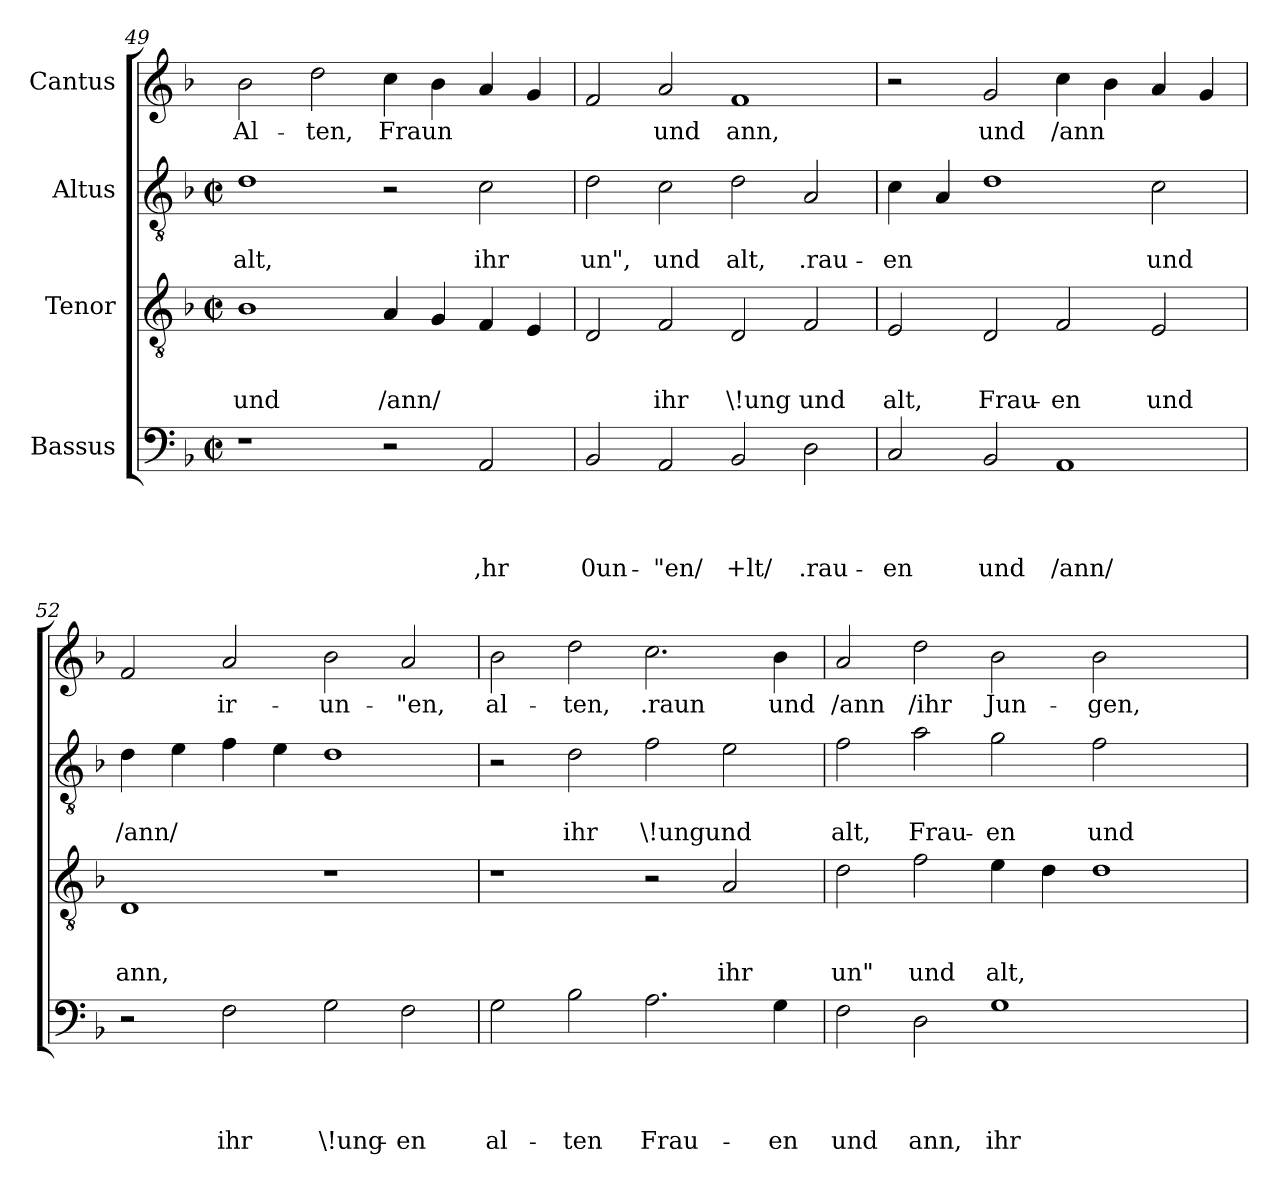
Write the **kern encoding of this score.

**kern	**text	**text	**text	**text	**kern	**text	**text	**text	**kern	**text	**text	**kern	**text
*part4	*part4	*part4	*part4	*part4	*part3	*part3	*part3	*part3	*part2	*part2	*part2	*part1	*part1
*staff4	*staff4	*staff4	*staff4	*staff4	*staff3	*staff3	*staff3	*staff3	*staff2	*staff2	*staff2	*staff1	*staff1
*I"Bassus	*	*	*	*	*I"Tenor	*	*	*	*I"Altus	*	*	*I"Cantus	*
!!LO:LB:g=z
*clefF4	*	*	*	*	*clefGv2	*	*	*	*clefGv2	*	*	*clefG2	*
*k[b-]	*	*	*	*	*k[b-]	*	*	*	*k[b-]	*	*	*k[b-]	*
*F:	*	*	*	*	*F:	*	*	*	*F:	*	*	*F:	*
*M2/2	*	*	*	*	*M2/2	*	*	*	*M2/2	*	*	*	*
*met(c|)	*	*	*	*	*met(c|)	*	*	*	*met(c|)	*	*	*	*
=49	=49	=49	=49	=49	=49	=49	=49	=49	=49	=49	=49	=49	=49
!	!	!	!	!	!	!	!	!LO:LY:b	!	!	!LO:LY:b	!	!LO:LY:b
1r	.	.	.	.	1B-	.	.	und	1d	.	alt,	2b-\	Al-
!	!	!	!	!	!	!	!	!	!	!	!	!	!LO:LY:b
.	.	.	.	.	.	.	.	.	.	.	.	2dd\	-ten,
!	!	!	!	!	!	!	!	!LO:LY:b	!	!	!	!	!LO:LY:b
2r	.	.	.	.	4A/	.	.	/ann/	2r	.	.	4cc\	Fraun
.	.	.	.	.	4G/	.	.	.	.	.	.	4b-\	.
!	!	!	!	!LO:LY:b	!	!	!	!	!	!	!LO:LY:b	!	!
2AA/	.	.	.	,hr	4F/	.	.	.	2c\	.	ihr	4a/	.
.	.	.	.	.	4E/	.	.	.	.	.	.	4g/	.
=50	=50	=50	=50	=50	=50	=50	=50	=50	=50	=50	=50	=50	=50
!	!	!	!	!LO:LY:b	!	!	!	!	!	!	!LO:LY:b	!	!
2BB-/	.	.	.	0un-	2D/	.	.	.	2d\	.	un",	2f/	.
!	!	!	!	!LO:LY:b:rj	!	!	!	!LO:LY:b	!	!	!LO:LY:b	!	!LO:LY:b
2AA/	.	.	.	-"en/	2F/	.	.	ihr	2c\	.	und	2a/	und
!	!	!	!	!LO:LY:b	!	!	!	!LO:LY:b	!	!	!LO:LY:b	!	!LO:LY:b
2BB-/	.	.	.	+lt/	2D/	.	.	\!ung	2d\	.	alt,	1f	ann,
!	!	!	!	!LO:LY:b	!	!	!	!LO:LY:b	!	!	!LO:LY:b	!	!
2D\	.	.	.	.rau-	2F/	.	.	und	2A/	.	.rau-	.	.
=51	=51	=51	=51	=51	=51	=51	=51	=51	=51	=51	=51	=51	=51
!	!	!	!	!LO:LY:b	!	!	!	!LO:LY:b	!	!	!LO:LY:b	!	!
2C/	.	.	.	-en	2E/	.	.	alt,	4c\	.	-en	2r	.
.	.	.	.	.	.	.	.	.	4A/	.	.	.	.
!	!	!	!	!LO:LY:b	!	!	!	!LO:LY:b	!	!	!	!	!LO:LY:b
2BB-/	.	.	.	und	2D/	.	.	Frau-	1d	.	.	2g/	und
!	!	!	!	!LO:LY:b	!	!	!	!LO:LY:b	!	!	!	!	!LO:LY:b
1AA	.	.	.	/ann/	2F/	.	.	-en	.	.	.	4cc\	/ann
.	.	.	.	.	.	.	.	.	.	.	.	4b-\	.
!	!	!	!	!	!	!	!	!LO:LY:b	!	!	!LO:LY:b	!	!
.	.	.	.	.	2E/	.	.	und	2c\	.	und	4a/	.
.	.	.	.	.	.	.	.	.	.	.	.	4g/	.
=52	=52	=52	=52	=52	=52	=52	=52	=52	=52	=52	=52	=52	=52
!	!	!	!	!	!	!	!	!LO:LY:b	!	!	!LO:LY:b	!	!
2r	.	.	.	.	1D	.	.	ann,	4d\	.	/ann/	2f/	.
.	.	.	.	.	.	.	.	.	4e\	.	.	.	.
!	!	!	!	!LO:LY:b	!	!	!	!	!	!	!	!	!LO:LY:b
2F\	.	.	.	ihr	.	.	.	.	4f\	.	.	2a/	ir-
.	.	.	.	.	.	.	.	.	4e\	.	.	.	.
!	!	!	!	!LO:LY:b	!	!	!	!	!	!	!	!	!LO:LY:b
2G\	.	.	.	\!ung-	1r	.	.	.	1d	.	.	2b-\	-un-
!	!	!	!	!LO:LY:b:rj	!	!	!	!	!	!	!	!	!LO:LY:b
2F\	.	.	.	-en	.	.	.	.	.	.	.	2a/	-"en,
!!LO:LB:g=z
=53	=53	=53	=53	=53	=53	=53	=53	=53	=53	=53	=53	=53	=53
!	!	!	!	!LO:LY:b	!	!	!	!	!	!	!	!	!LO:LY:b
2G\	.	.	.	al-	1r	.	.	.	2r	.	.	2b-\	al-
!	!	!	!	!LO:LY:b:rj	!	!	!	!	!	!	!LO:LY:b	!	!LO:LY:b
2B-\	.	.	.	-ten	.	.	.	.	2d\	.	ihr	2dd\	-ten,
!	!	!	!	!LO:LY:b	!	!	!	!	!	!	!LO:LY:b	!	!LO:LY:b
2.A\	.	.	.	Frau-	2r	.	.	.	2f\	.	\!ungund	2.cc\	.raun
!	!	!	!	!	!	!	!	!LO:LY:b	!	!	!	!	!
.	.	.	.	.	2A/	.	.	ihr	2e\	.	.	.	.
!	!	!	!	!LO:LY:b	!	!	!	!	!	!	!	!	!LO:LY:b
4G\	.	.	.	-en	.	.	.	.	.	.	.	4b-\	und
=54	=54	=54	=54	=54	=54	=54	=54	=54	=54	=54	=54	=54	=54
!	!	!	!	!LO:LY:b	!	!	!	!LO:LY:b	!	!	!LO:LY:b	!	!LO:LY:b
2F\	.	.	.	und	2d\	.	.	un"	2f\	.	alt,	2a/	/ann
!	!	!	!	!LO:LY:b	!	!	!	!LO:LY:b	!	!	!LO:LY:b	!	!LO:LY:b:rj
2D\	.	.	.	ann,	2f\	.	.	und	2a\	.	Frau-	2dd\	/ihr
!	!	!	!	!LO:LY:b	!	!	!	!LO:LY:b	!	!	!LO:LY:b	!	!LO:LY:b
1G	.	.	.	ihr	4e\	.	.	alt,	2g\	.	-en	2b-\	Jun-
.	.	.	.	.	4d\	.	.	.	.	.	.	.	.
!	!	!	!	!	!	!	!	!	!	!	!LO:LY:b	!	!LO:LY:b
.	.	.	.	.	1d	.	.	.	2f\	.	und	2b-\	-gen,
2ryy	.	.	.	.	.	.	.	.	2ryy	.	.	2ryy	.
=	=	=	=	=	=	=	=	=	=	=	=	=	=
*-	*-	*-	*-	*-	*-	*-	*-	*-	*-	*-	*-	*-	*-
